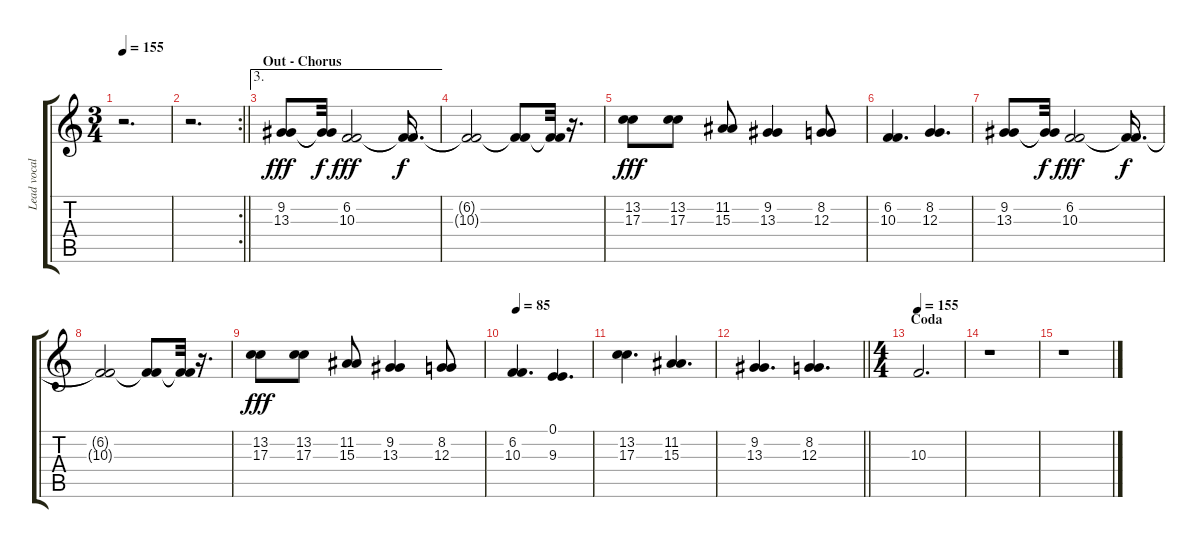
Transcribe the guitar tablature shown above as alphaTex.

\track ("Lead vocal" "Lead vocal") {mute instrument violin}
\staff {score tabs}
\tuning (E4 B3 G3 D3 A2 E2) {hide}
\ts (3 4)
\tempo 155
\clef g2
\ks c
r.2{d dy f} |
\rc 2
\barLineRight lightlight
r.2{d} |
\ae 3
\section ("" "Out - Chorus")
(9.2 13.3).8{dy fff} (9.2{t} 13.3{t}).32{dy f} (6.2 10.3).2{dy fff} (6.2{t} 10.3{t}).16{d dy f} |
(6.2{t} 10.3{t}).2 (6.2{t} 10.3{t}).8 (6.2{t} 10.3{t}).32 r.16{d} |
(13.2 17.3).8{dy fff} (13.2 17.3).8 (11.2 15.3).8 (9.2 13.3).4 (8.2 12.3).8 |
(6.2 10.3).4{d} (8.2 12.3).4{d} |
(9.2 13.3).8 (9.2{t} 13.3{t}).32{dy f} (6.2 10.3).2{dy fff} (6.2{t} 10.3{t}).16{d dy f} |
(6.2{t} 10.3{t}).2 (6.2{t} 10.3{t}).8 (6.2{t} 10.3{t}).32 r.16{d} |
(13.2 17.3).8{dy fff} (13.2 17.3).8 (11.2 15.3).8 (9.2 13.3).4 (8.2 12.3).8 |
\tempo 85
(6.2 10.3).4{d} (0.1 9.3).4{d} |
(13.2 17.3).4{d} (11.2 15.3).4{d} |
\barLineRight lightlight
(9.2 13.3).4{d} (8.2 12.3).4{d} |
\ts (4 4)
\section ("" "Coda")
\tempo 155
10.3.2{d} |
r.1 |
r.1
